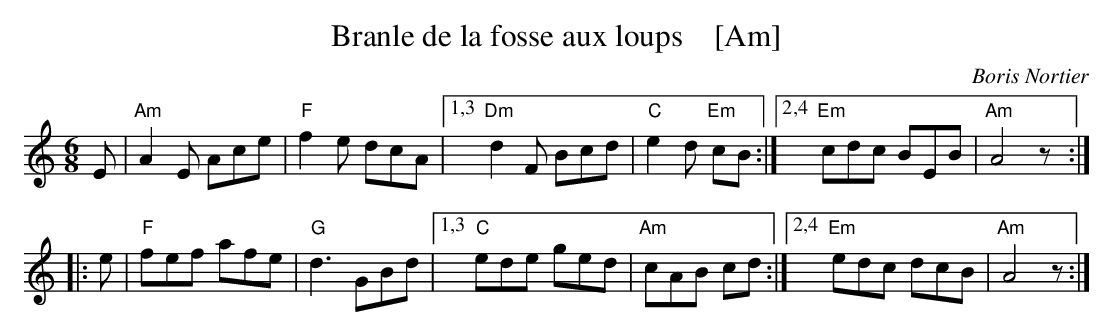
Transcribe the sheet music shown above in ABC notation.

X:1
T: Branle de la fosse aux loups    [Am]
C: Boris Nortier
V: 1
M: 6/8
L: 1/8
K: C
   E|"Am"A2E Ace |  "F"f2e dcA |\
[1,3 "Dm"d2F Bcd |  "C"e2d "Em"cB :|\
[2,4 "Em"cdc BEB | "Am"A4 z :|
|: e| "F"fef afe |  "G"d3  GBd |\
[1,3  "C"ede ged | "Am"cAB cd :|\
[2,4 "Em"edc dcB | "Am"A4  z  :|
